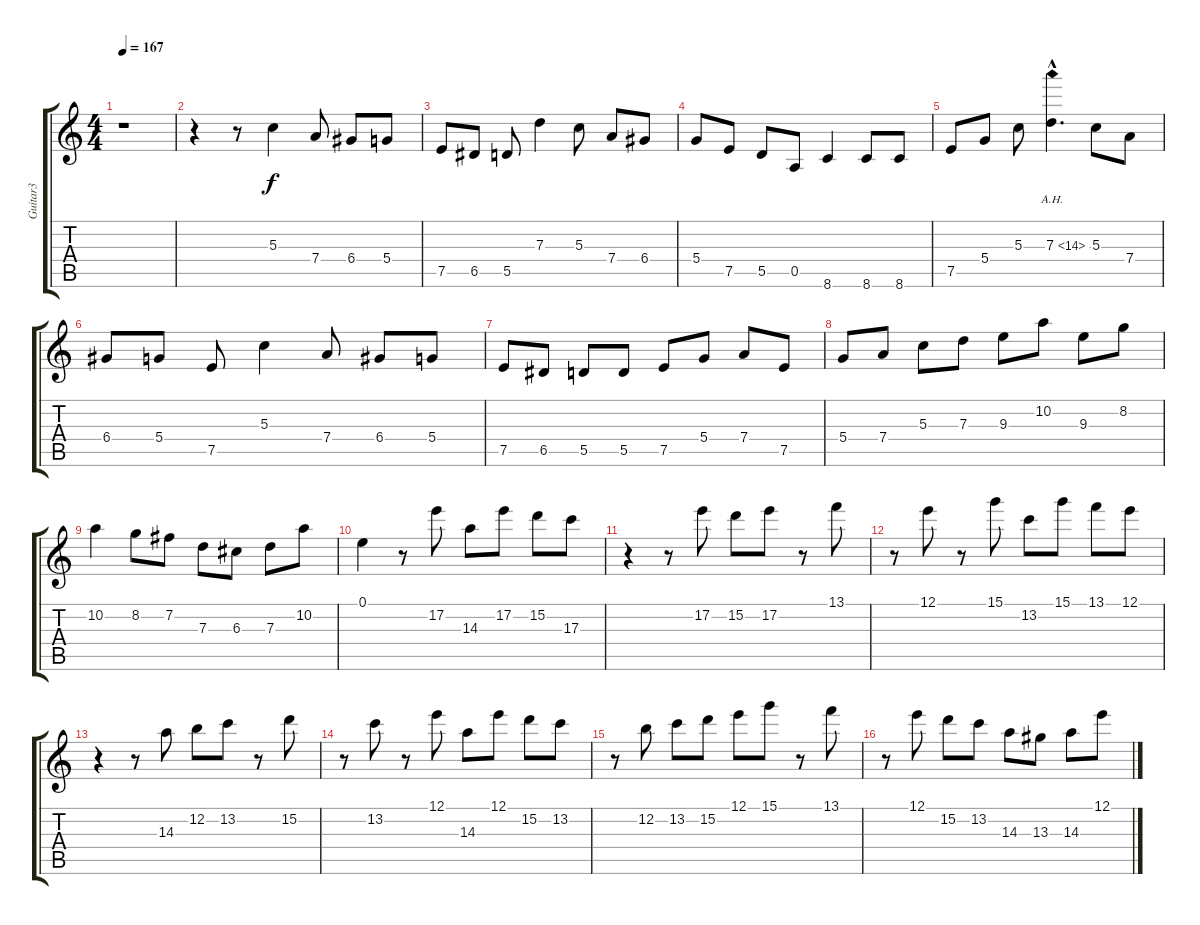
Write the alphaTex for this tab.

\track ("Guitar3" "Guitar3") {instrument distortionguitar}
\staff {score tabs}
\tuning (E4 B3 G3 D3 A2 E2) {hide}
\ts (4 4)
\tempo 167
\clef g2
\ks c
r.1{dy f} |
r.4 r.8 5.3.4 7.4.8 6.4.8 5.4.8 |
7.5.8 6.5.8 5.5.8 7.3.4 5.3.8 7.4.8 6.4.8 |
5.4.8 7.5.8 5.5.8 0.5.8 8.6.4 8.6.8 8.6.8 |
7.5.8 5.4.8 5.3.8 7.3{ah 7 hac}.4{d} 5.3.8 7.4.8 |
6.4.8 5.4.8 7.5.8 5.3.4 7.4.8 6.4.8 5.4.8 |
7.5.8 6.5.8 5.5.8 5.5.8 7.5.8 5.4.8 7.4.8 7.5.8 |
5.4.8 7.4.8 5.3.8 7.3.8 9.3.8 10.2.8 9.3.8 8.2.8 |
10.2.4 8.2.8 7.2.8 7.3.8 6.3.8 7.3.8 10.2.8 |
0.1.4 r.8 17.2.8 14.3.8 17.2.8 15.2.8 17.3.8 |
r.4 r.8 17.2.8 15.2.8 17.2.8 r.8 13.1.8 |
r.8 12.1.8 r.8 15.1.8 13.2.8 15.1.8 13.1.8 12.1.8 |
r.4 r.8 14.3.8 12.2.8 13.2.8 r.8 15.2.8 |
r.8 13.2.8 r.8 12.1.8 14.3.8 12.1.8 15.2.8 13.2.8 |
r.8 12.2.8 13.2.8 15.2.8 12.1.8 15.1.8 r.8 13.1.8 |
r.8 12.1.8 15.2.8 13.2.8 14.3.8 13.3.8 14.3.8 12.1.8
